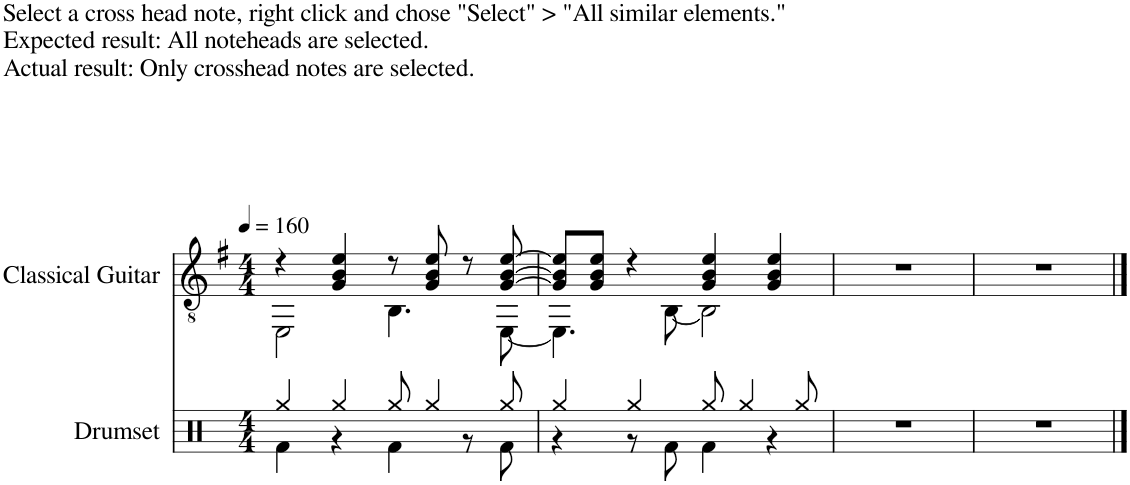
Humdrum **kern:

**kern	**kern
*part2	*part1
*staff2	*staff1
*I"Drumset	*I"Classical Guitar
*I'Drs.	*I'Guit.
*clefX	*clefGv2
*k[]	*k[f#]
*M4/4	*M4/4
*MM160	*MM160
=1	=1
*^	*^
4Rgg/	4Rf\	4r	2EE\
4Rgg/	4r	4G/ 4B/ 4e/	.
8Rgg/	4Rf\	8r	4.BB\
4Rgg/	.	8G/ 8B/ 8e/	.
.	8r	8r	.
8Rgg/	8Rf\	[8G/ [8B/ [8e/	[8EE\
=2	=2	=2	=2
4Rgg/	4r	8G/] 8B/] 8e/]L	4.EE\]
.	.	8G/ 8B/ 8e/J	.
4Rgg/	8r	4r	.
.	8Rf\	.	[8BB\
8Rgg/	4Rf\	4G/ 4B/ 4e/	2BB\]
4Rgg/	.	.	.
.	4r	4G/ 4B/ 4e/	.
8Rgg/	.	.	.
*v	*v	*	*
*	*v	*v
=3	=3
1r	1r
=4	=4
1r	1r
==	==
*-	*-
